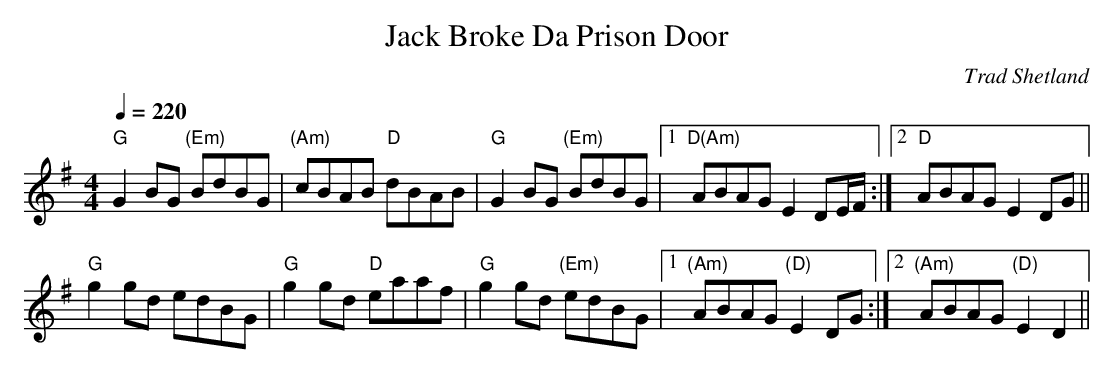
X:1
T:Jack Broke Da Prison Door
M:4/4
L:1/8
Q:1/4=220
C:Trad Shetland
K:G
"G"G2 BG "(Em)"BdBG|"(Am)"cBAB "D"dBAB|"G"G2 BG "(Em)"BdBG|[1"D(Am)"ABAG
 E2 DE/2F/2:|[2"D"ABAG E2 DG||!
"G"g2 gd edBG|"G"g2 gd "D"eaaf|"G"g2 gd "(Em)"edBG|[1"(Am)"ABAG "(D)"E2
DG:|[2"(Am)"ABAG "(D)"E2 D2||!
